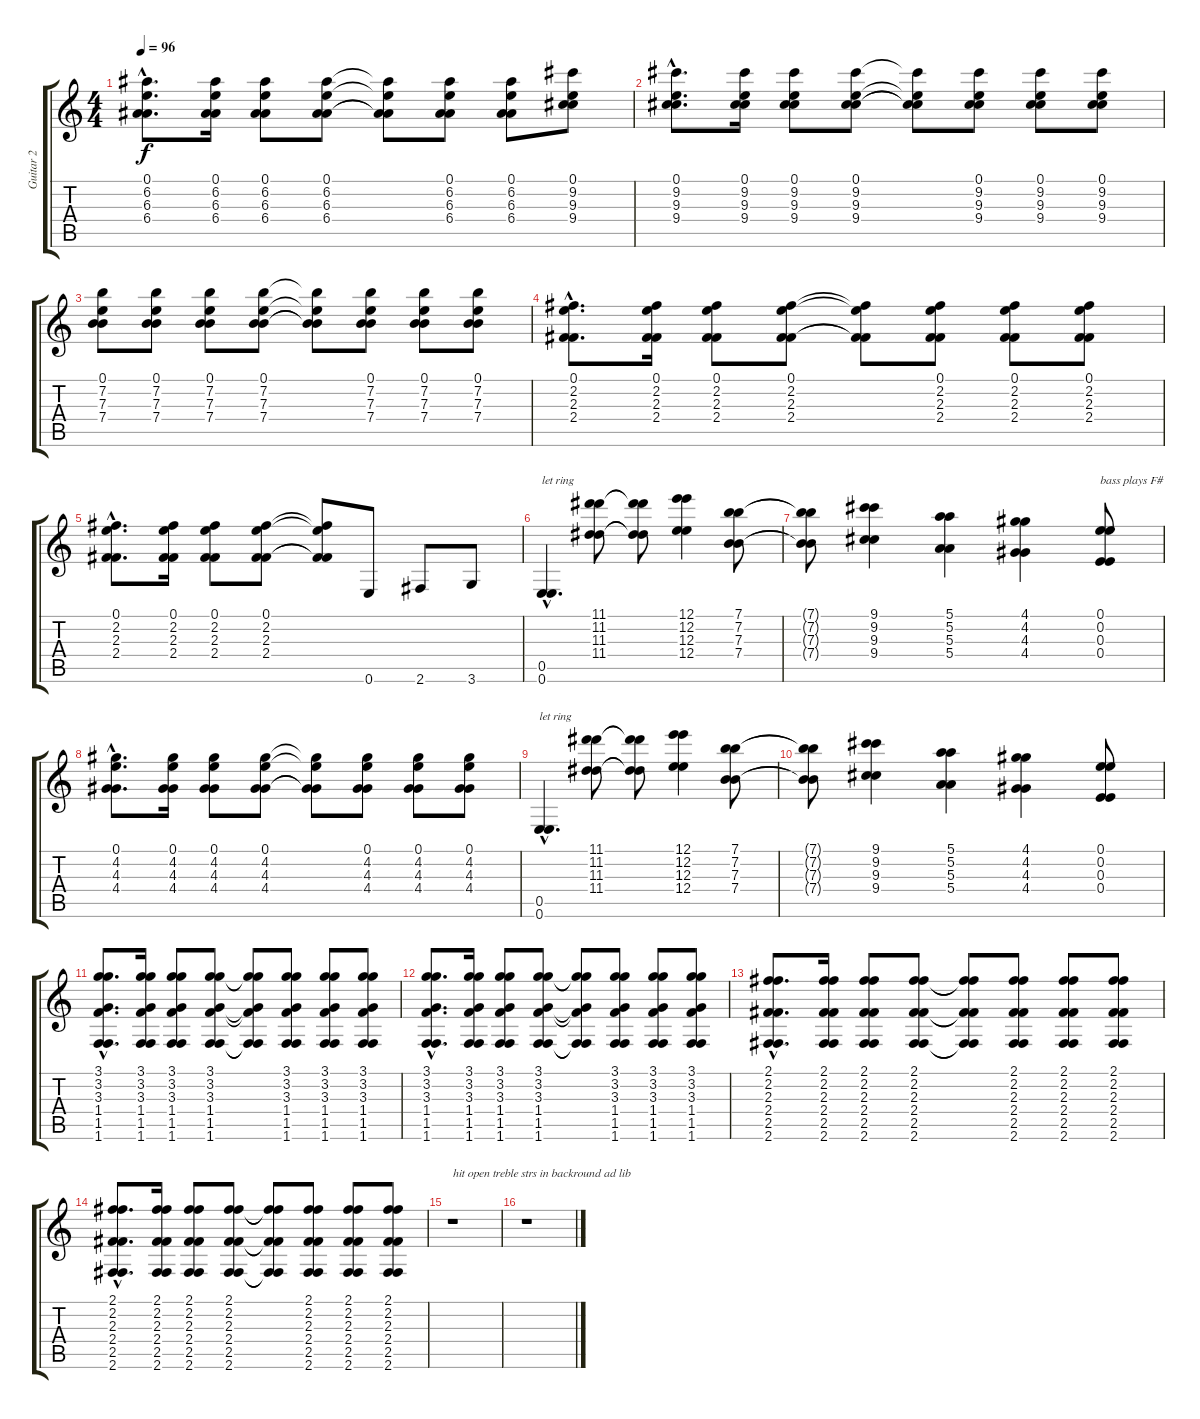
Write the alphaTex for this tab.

\track ("Guitar 2" "Guitar 2") {instrument overdrivenguitar}
\staff {score tabs}
\tuning (E4 E4 E3 E3 E2 E2) {hide}
\ts (4 4)
\tempo 96
\clef g2
\ks c
(0.1{hac} 6.2{hac} 6.3{hac} 6.4{hac}).8{d dy f} (0.1 6.2 6.3 6.4).16 (0.1 6.2 6.3 6.4).8 (0.1 6.2 6.3 6.4).8 (0.1{t} 6.2{t} 6.3{t} 6.4{t}).8 (0.1 6.2 6.3 6.4).8 (0.1 6.2 6.3 6.4).8 (0.1 9.2 9.3 9.4).8 |
(0.1{hac} 9.2{hac} 9.3{hac} 9.4{hac}).8{d} (0.1 9.2 9.3 9.4).16 (0.1 9.2 9.3 9.4).8 (0.1 9.2 9.3 9.4).8 (0.1{t} 9.2{t} 9.3{t} 9.4{t}).8 (0.1 9.2 9.3 9.4).8 (0.1 9.2 9.3 9.4).8 (0.1 9.2 9.3 9.4).8 |
(0.1 7.2 7.3 7.4).8 (0.1 7.2 7.3 7.4).8 (0.1 7.2 7.3 7.4).8 (0.1 7.2 7.3 7.4).8 (0.1{t} 7.2{t} 7.3{t} 7.4{t}).8 (0.1 7.2 7.3 7.4).8 (0.1 7.2 7.3 7.4).8 (0.1 7.2 7.3 7.4).8 |
(0.1{hac} 2.2{hac} 2.3{hac} 2.4{hac}).8{d} (0.1 2.2 2.3 2.4).16 (0.1 2.2 2.3 2.4).8 (0.1 2.2 2.3 2.4).8 (0.1{t} 2.2{t} 2.3{t} 2.4{t}).8 (0.1 2.2 2.3 2.4).8 (0.1 2.2 2.3 2.4).8 (0.1 2.2 2.3 2.4).8 |
(0.1{hac} 2.2{hac} 2.3{hac} 2.4{hac}).8{d} (0.1 2.2 2.3 2.4).16 (0.1 2.2 2.3 2.4).8 (0.1 2.2 2.3 2.4).8 (0.1{t} 2.2{t} 2.3{t} 2.4{t}).8 0.6.8 2.6.8 3.6.8 |
(0.5{hac} 0.6{hac}).4{d txt "let ring"} (11.1 11.2 11.3 11.4).8 (11.1{t} 11.2{t} 11.3{t} 11.4{t}).8 (12.1 12.2 12.3 12.4).4 (7.1 7.2 7.3 7.4).8 |
(7.1{t} 7.2{t} 7.3{t} 7.4{t}).8 (9.1 9.2 9.3 9.4).4 (5.1 5.2 5.3 5.4).4 (4.1 4.2 4.3 4.4).4 (0.1 0.2 0.3 0.4).8{txt "bass plays F#"} |
(0.1{hac} 4.2{hac} 4.3{hac} 4.4{hac}).8{d} (0.1 4.2 4.3 4.4).16 (0.1 4.2 4.3 4.4).8 (0.1 4.2 4.3 4.4).8 (0.1{t} 4.2{t} 4.3{t} 4.4{t}).8 (0.1 4.2 4.3 4.4).8 (0.1 4.2 4.3 4.4).8 (0.1 4.2 4.3 4.4).8 |
(0.5{hac} 0.6{hac}).4{d txt "let ring"} (11.1 11.2 11.3 11.4).8 (11.1{t} 11.2{t} 11.3{t} 11.4{t}).8 (12.1 12.2 12.3 12.4).4 (7.1 7.2 7.3 7.4).8 |
(7.1{t} 7.2{t} 7.3{t} 7.4{t}).8 (9.1 9.2 9.3 9.4).4 (5.1 5.2 5.3 5.4).4 (4.1 4.2 4.3 4.4).4 (0.1 0.2 0.3 0.4).8 |
(3.1{hac} 3.2{hac} 3.3{hac} 1.4{hac} 1.5{hac} 1.6{hac}).8{d} (3.1 3.2 3.3 1.4 1.5 1.6).16 (3.1 3.2 3.3 1.4 1.5 1.6).8 (3.1 3.2 3.3 1.4 1.5 1.6).8 (3.1{t} 3.2{t} 3.3{t} 1.4{t} 1.5{t} 1.6{t}).8 (3.1 3.2 3.3 1.4 1.5 1.6).8 (3.1 3.2 3.3 1.4 1.5 1.6).8 (3.1 3.2 3.3 1.4 1.5 1.6).8 |
(3.1{hac} 3.2{hac} 3.3{hac} 1.4{hac} 1.5{hac} 1.6{hac}).8{d} (3.1 3.2 3.3 1.4 1.5 1.6).16 (3.1 3.2 3.3 1.4 1.5 1.6).8 (3.1 3.2 3.3 1.4 1.5 1.6).8 (3.1{t} 3.2{t} 3.3{t} 1.4{t} 1.5{t} 1.6{t}).8 (3.1 3.2 3.3 1.4 1.5 1.6).8 (3.1 3.2 3.3 1.4 1.5 1.6).8 (3.1 3.2 3.3 1.4 1.5 1.6).8 |
(2.1{hac} 2.2{hac} 2.3{hac} 2.4{hac} 2.5{hac} 2.6{hac}).8{d} (2.1 2.2 2.3 2.4 2.5 2.6).16 (2.1 2.2 2.3 2.4 2.5 2.6).8 (2.1 2.2 2.3 2.4 2.5 2.6).8 (2.1{t} 2.2{t} 2.3{t} 2.4{t} 2.5{t} 2.6{t}).8 (2.1 2.2 2.3 2.4 2.5 2.6).8 (2.1 2.2 2.3 2.4 2.5 2.6).8 (2.1 2.2 2.3 2.4 2.5 2.6).8 |
(2.1{hac} 2.2{hac} 2.3{hac} 2.4{hac} 2.5{hac} 2.6{hac}).8{d} (2.1 2.2 2.3 2.4 2.5 2.6).16 (2.1 2.2 2.3 2.4 2.5 2.6).8 (2.1 2.2 2.3 2.4 2.5 2.6).8 (2.1{t} 2.2{t} 2.3{t} 2.4{t} 2.5{t} 2.6{t}).8 (2.1 2.2 2.3 2.4 2.5 2.6).8 (2.1 2.2 2.3 2.4 2.5 2.6).8 (2.1 2.2 2.3 2.4 2.5 2.6).8 |
r.1{txt "hit open treble strs in backround ad lib"} |
r.1
